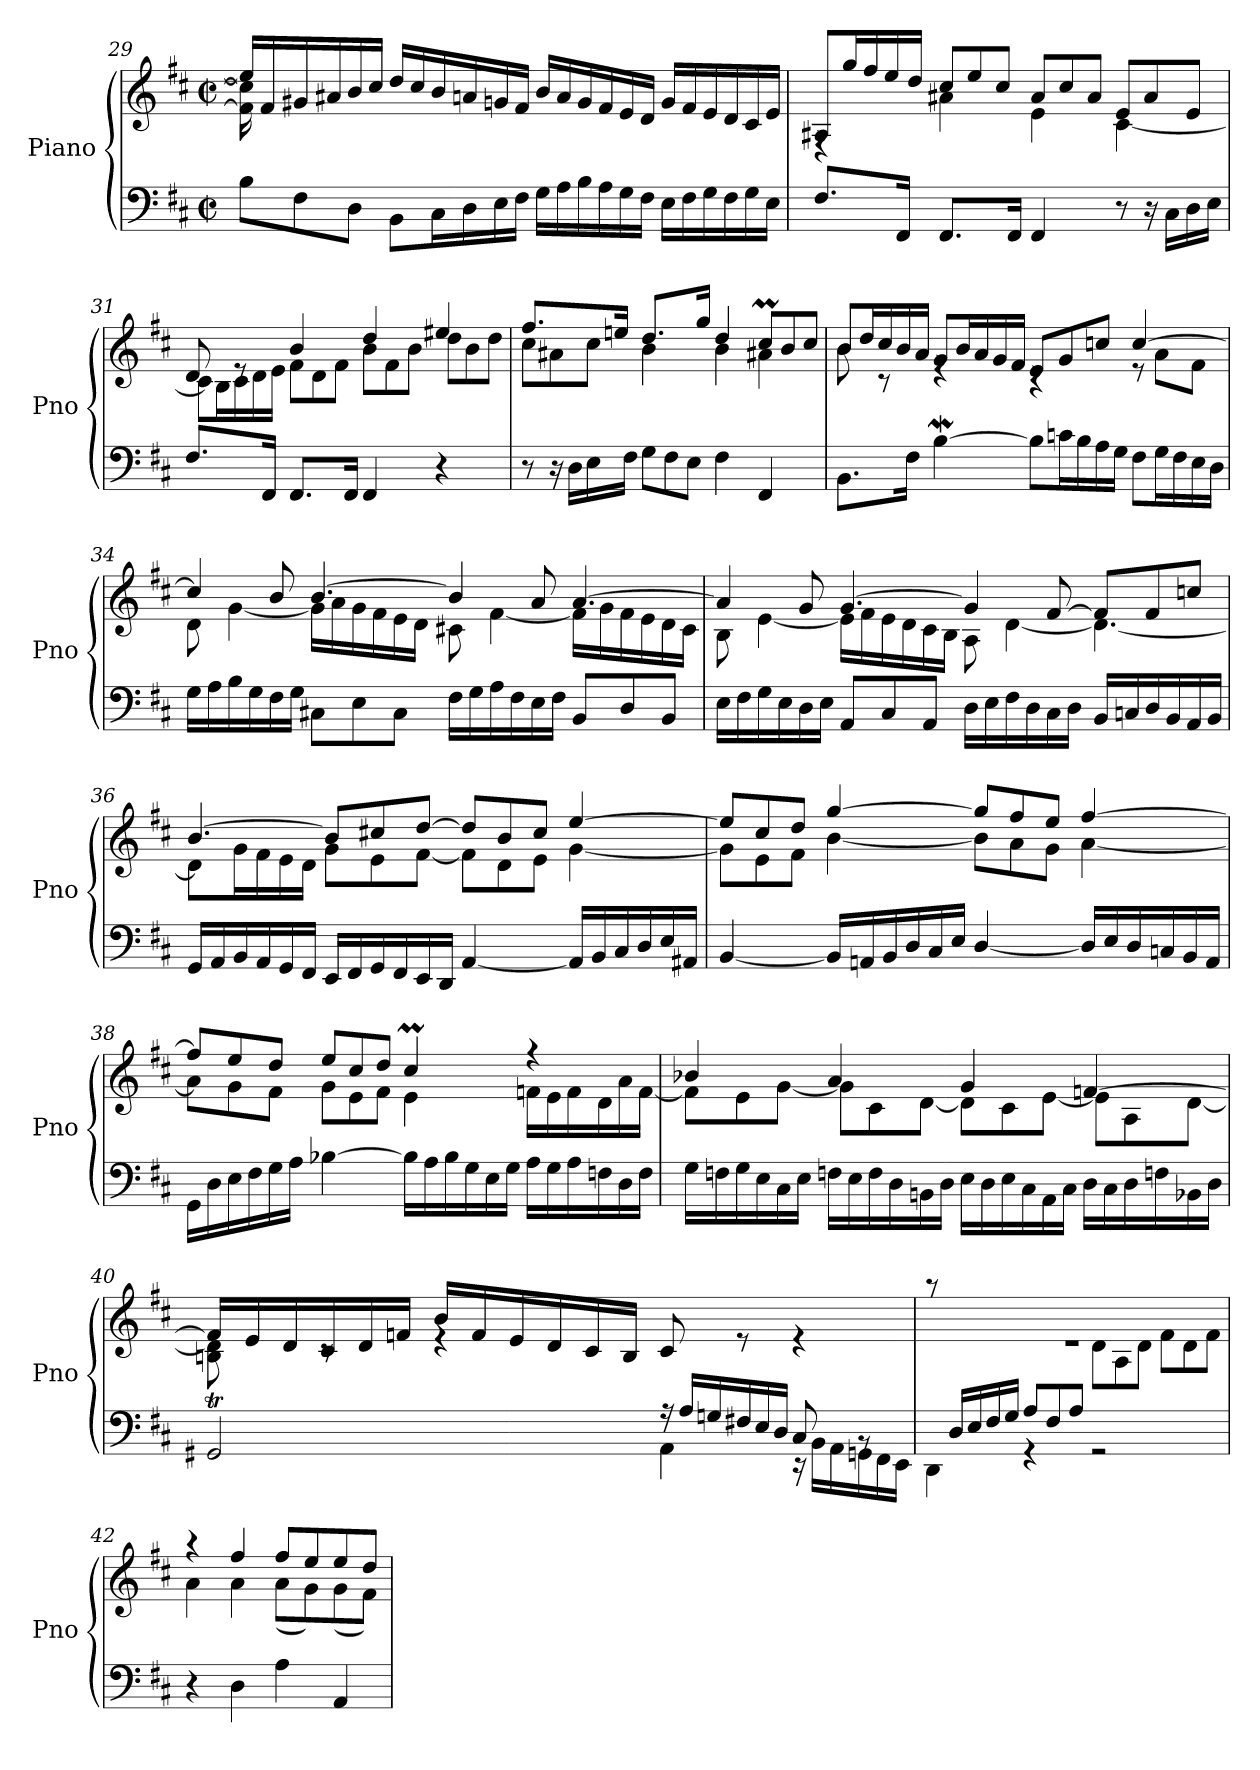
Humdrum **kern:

**kern	**kern
*part1	*part1
*staff2	*staff1
*I"Piano	*
*I'Pno	*
*clefF4	*clefG2
*k[f#c#]	*k[f#c#]
*M2/2	*M2/2
*met(c|)	*met(c|)
*Xtuplet	*Xtuplet
=29	=29
*	*^
12B\L	24ee/LL]	24f#\] 24cc#\]
.	24f#/	6ryy
12F#\	24g#X/	.
.	24a#X/	.
12D\J	24b/	.
.	24cc#/JJ	24ryy
12BB\L	24dd/LL	2.ryy
.	24cc#/	.
24C#\L	24b/	.
24D\	24an/	.
24E\	24gn/	.
24F#\JJ	24f#/JJ	.
24G\LL	24b/LL	.
24A\	24a/	.
24B\	24g/	.
24A\	24f#/	.
24G\	24e/	.
24F#\JJ	24d/JJ	.
24E\LL	24g/LL	.
24F#\	24f#/	.
24G\	24e/	.
24F#\	24d/	.
24G\	24c#/	.
24E\JJ	24e/JJ	.
!!LO:LB:g=z	!!
=30	=30	=30
8.F#\L	12A#X/L	4rF
.	24gg/L	.
.	24ff#/	.
.	24ee/	.
16FF#/Jk	.	.
.	24dd/JJ	.
8.FF#/L	12cc#/L	4a#X\
.	12ee/	.
.	12cc#/J	.
16FF#/Jk	.	.
4FF#/	12a#/L	4e\
.	12cc#/	.
.	12a#/J	.
12r	12e/L	[4c#\
24r	12a#/	.
24C#\LL	.	.
24D\	12e/J	.
24E\JJ	.	.
=31	=31	=31
8.F#\L	8d/	12c#\L]
.	.	24B\L
.	8re	24c#\
.	.	24d\
16FF#/Jk	.	.
.	.	24e\JJ
8.FF#/L	4b/	12f#\L
.	.	12d\
.	.	12f#\J
16FF#/Jk	.	.
4FF#/	4dd/	12b\L
.	.	12f#\
.	.	12b\J
4r	4ee#X/	12dd\L
.	.	12b\
.	.	12dd\J
=32	=32	=32
12r	8.ff#/L	12cc#\L
24r	.	12a#X\
24D\LL	.	.
24E\	.	12cc#\J
.	16een/Jk	.
24F#\JJ	.	.
12G\L	8.dd/L	4b\
12F#\	.	.
12E\J	.	.
.	16gg/Jk	.
4F#\	4dd/	4b\
4FF#/	12cc#m/L	4a#X\
.	12b/	.
.	12cc#/J	.
!!LO:LB:g=z	!!
=33	=33	=33
8.BB\L	12b/L	8b\
.	24dd/L	.
.	24cc#/	8r
.	24b/	.
16F#\Jk	.	.
.	24a/JJ	.
[4BW\	12g/L	4re
.	24b/L	.
.	24a/	.
.	24g/	.
.	24f#/JJ	.
12B\L]	12e/L	4rc
24cn\L	12g/	.
24B\	.	.
24A\	12ccn/J	.
24G\JJ	.	.
12F#\L	[4cc/	12r
24G\L	.	12a\L
24F#\	.	.
24E\	.	12f#\J
24D\JJ	.	.
=34	=34	=34
24G\LL	6cc/]	12d\
24A\	.	.
24B\	.	[6g\
24G\	.	.
24F#\	12b/	.
24G\JJ	.	.
12C#X\L	[6.b/	24g\LL]
.	.	24a\
12E\	.	24g\
.	.	24f#\
12C#\J	.	24e\
.	.	24d\JJ
24F#\LL	6b/]	12c#X\
24G\	.	.
24A\	.	[6f#\
24F#\	.	.
24E\	12a/	.
24F#\JJ	.	.
12BB/L	[6.a/	24f#\LL]
.	.	24g\
12D/	.	24f#\
.	.	24e\
12BB/J	.	24d\
.	.	24c#\JJ
!!LO:LB:g=z	!!
=35	=35	=35
24E\LL	6a/]	12B\
24F#\	.	.
24G\	.	[6e\
24E\	.	.
24D\	12g/	.
24E\JJ	.	.
12AA/L	[6.g/	24e\LL]
.	.	24f#\
12C#/	.	24e\
.	.	24d\
12AA/J	.	24c#\
.	.	24B\JJ
24D\LL	6g/]	12A\
24E\	.	.
24F#\	.	[6d\
24D\	.	.
24C#\	[12f#/	.
24D\JJ	.	.
24BB/LL	12f#/L]	6.d\_
24Cn/	.	.
24D/	12f#/	.
24BB/	.	.
24AA/	12ccn/J	.
24BB/JJ	.	.
=36	=36	=36
24GG/LL	[6.b/	12d\L]
24AA/	.	.
24BB/	.	24g\L
24AA/	.	24f#\
24GG/	.	24e\
24FF#/JJ	.	24d\JJ
24EE/LL	12b/L]	12g\L
24FF#/	.	.
24GG/	12cc#X/	12e\
24FF#/	.	.
24EE/	[12dd/J	[12f#\J
24DD/JJ	.	.
[4AA/	12dd/L]	12f#\L]
.	12b/	12d\
.	12cc#/J	12e\J
24AA/LL]	[4ee/	[4g\
24BB/	.	.
24C#/	.	.
24D/	.	.
24E/	.	.
24AA#X/JJ	.	.
!!LO:PB:g=z	!!
=37	=37	=37
[4BB/	12ee/L]	12g\L]
.	12cc#/	12e\
.	12dd/J	12f#\J
24BB/LL]	[4gg/	[4b\
24AAn/	.	.
24BB/	.	.
24D/	.	.
24C#/	.	.
24E/JJ	.	.
[4D/	12gg/L]	12b\L]
.	12ff#/	12a\
.	12ee/J	12g\J
24D/LL]	[4ff#/	[4a\
24E/	.	.
24D/	.	.
24Cn/	.	.
24BB/	.	.
24AA/JJ	.	.
=38	=38	=38
24GG\LL	12ff#/L]	12a\L]
24D\	.	.
24E\	12ee/	12g\
24F#\	.	.
24G\	12dd/J	12f#\J
24A\JJ	.	.
[4B-X\	12ee/L	12g\L
.	12cc#/	12e\
.	12dd/J	12f#\J
24B-\LL]	4cc#m/	4e\
24A\	.	.
24B-\	.	.
24G\	.	.
24E\	.	.
24G\JJ	.	.
24A\LL	4r	24fn\LL
24G\	.	24e\
24A\	.	24f\
24Fn\	.	24d\
24D\	.	24a\
24F\JJ	.	[24f\JJ
!!LO:LB:g=z	!!
=39	=39	=39
24G\LL	4b-X/	12f\L]
24Fn\	.	.
24G\	.	12e\
24E\	.	.
24C#\	.	[12g\J
24E\JJ	.	.
24Fn\LL	4a/	12g\L]
24E\	.	.
24F\	.	12c#\
24D\	.	.
24BBn\	.	[12d\J
24D\JJ	.	.
24E\LL	4g/	12d\L]
24D\	.	.
24E\	.	12c#\
24C#\	.	.
24AA\	.	[12e\J
24C#\JJ	.	.
24D\LL	[4fn/	12e\L]
24C#\	.	.
24D\	.	12A\
24Fn\	.	.
24BB-X\	.	[12d\J
24D\JJ	.	.
=40	=40	=40
*^	*	*
2GG#Xt/	48AA!yy	24f/LL]	8Bn\ 8d\]
.	48GG#!yy	.	.
.	48AA!yy	24e/	.
.	48GG#!yy	.	.
.	48AA!yy	24d/	.
.	48GG#!yy	.	.
.	48AA!yy	24c#/	8rc
.	48GG#!yy	.	.
.	48AA!yy	24d/	.
.	48GG#!yy	.	.
.	48AA!yy	24fn/JJ	.
.	48GG#!yy	.	.
.	48AA!yy	24b/LL	4re
.	48GG#!yy	.	.
.	48AA!yy	24f/	.
.	48GG#!yy	.	.
.	48AA!yy	24e/	.
.	48GG#!yy	.	.
.	48AA!yy	24d/	.
.	48GG#!yy	.	.
.	48AA!yy	24c#/	.
.	48GG#!yy	.	.
.	48AA!yy	24B/JJ	.
.	48GG#!yy	.	.
24r	4AA\	8c#/	2ryy
24A/LL	.	.	.
24Gn/	.	.	.
24F#X/	.	8re	.
24E/	.	.	.
24D/JJ	.	.	.
8C#/	24r	4re	.
.	24BB\LL	.	.
.	24AA\	.	.
8rBB	24GGn\	.	.
.	24FF#\	.	.
.	24EE\JJ	.	.
!!LO:LB:g=z	!!
=41	=41	=41	=41
12ryy	4DD\	1re	12raa
24D/LL	.	.	12%5ryy
24E/	.	.	.
24F#/	.	.	.
24G/JJ	.	.	.
12A/L	4rGG	.	.
12F#/	.	.	.
12A/J	.	.	.
2ryy	2rGG	.	12d\L
.	.	.	12A\
.	.	.	12d\J
.	.	.	12f#\L
.	.	.	12d\
.	.	.	12f#\J
*v	*v	*	*
=42	=42	=42
4r	4r	4a\
4D\	4ff#/	4a\
4A\	8ff#/L	(8a\L
.	8ee/	8g\)
4AA/	8ee/	(8g\
.	8dd/J	8f#\J)
*	*v	*v
=	=
*-	*-
